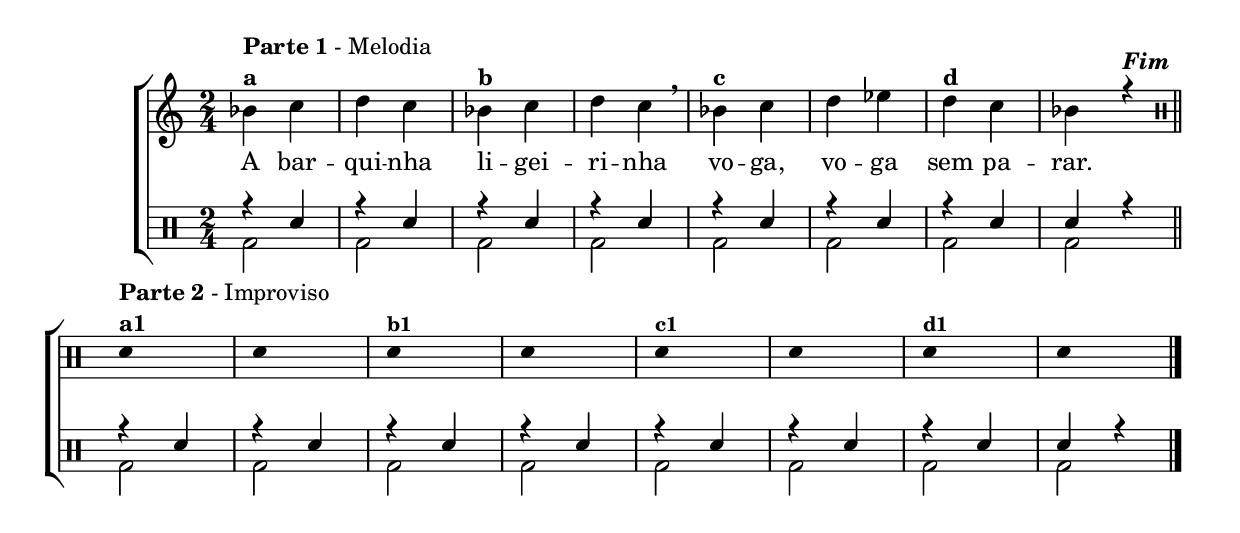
%-*- coding: utf-8 -*-

\version "2.16.0"

%\header {title = "a barquinha"}

\new ChoirStaff <<


<<
\relative c {
\transpose c bes' {
\clef treble
\override Staff.TimeSignature #'style = #'()
\override Score.BarNumber #'transparent = ##t
\time 2/4
\clef treble
\stemDown
	c4^\markup { \column {\line { \bold {Parte 1} - Melodia } \line {\bold {a } } } }
	d e d
	c^\markup {\bold "b" }
	d e d
\breathe
	c^\markup {\bold "c" }
	d e f
	e^\markup {\bold "d" }
	d c r4^\markup {\bold \italic Fim} 
}

\bar "||"
\break

 
\clef percussion


\override Stem #'transparent = ##t

d'4^\markup { \column {\line { \bold {Parte 2} - Improviso} \line {\bold {a1}}}} s4

d4 s4

d4^\markup {\small \bold {"b1"}} s4

d4 s4

d4^\markup {\small \bold {"c1"}} s4

d4 s4

d4^\markup {\small \bold {"d1"}} s4

d4 s4


\bar "|."

\revert NoteHead #'style


}


\context Lyrics \lyricmode {
	A bar -- qui -- nha li -- gei -- ri -- nha
	vo -- ga, vo -- ga sem pa -- rar.

}
   
>>

\\


\drums {

\override Staff.TimeSignature #'style = #'()
\time 2/4 

\context DrumVoice = "1" { }
\context DrumVoice = "2" {  }

<<
{

r4 sn4 r4 sn4 r4 sn4 r4 sn4 r4 sn4 r4 sn4 r4 sn4 sn4 r4

r4 sn4 r4 sn4 r4 sn4 r4 sn4 r4 sn4 r4 sn4 r4 sn4 sn4 r4

}
\\{bd2 bd2 bd2 bd2 bd2 bd2 bd2 bd2 
bd2 bd2 bd2 bd2 bd2 bd2 bd2 bd2 

}

>>


}

>>

